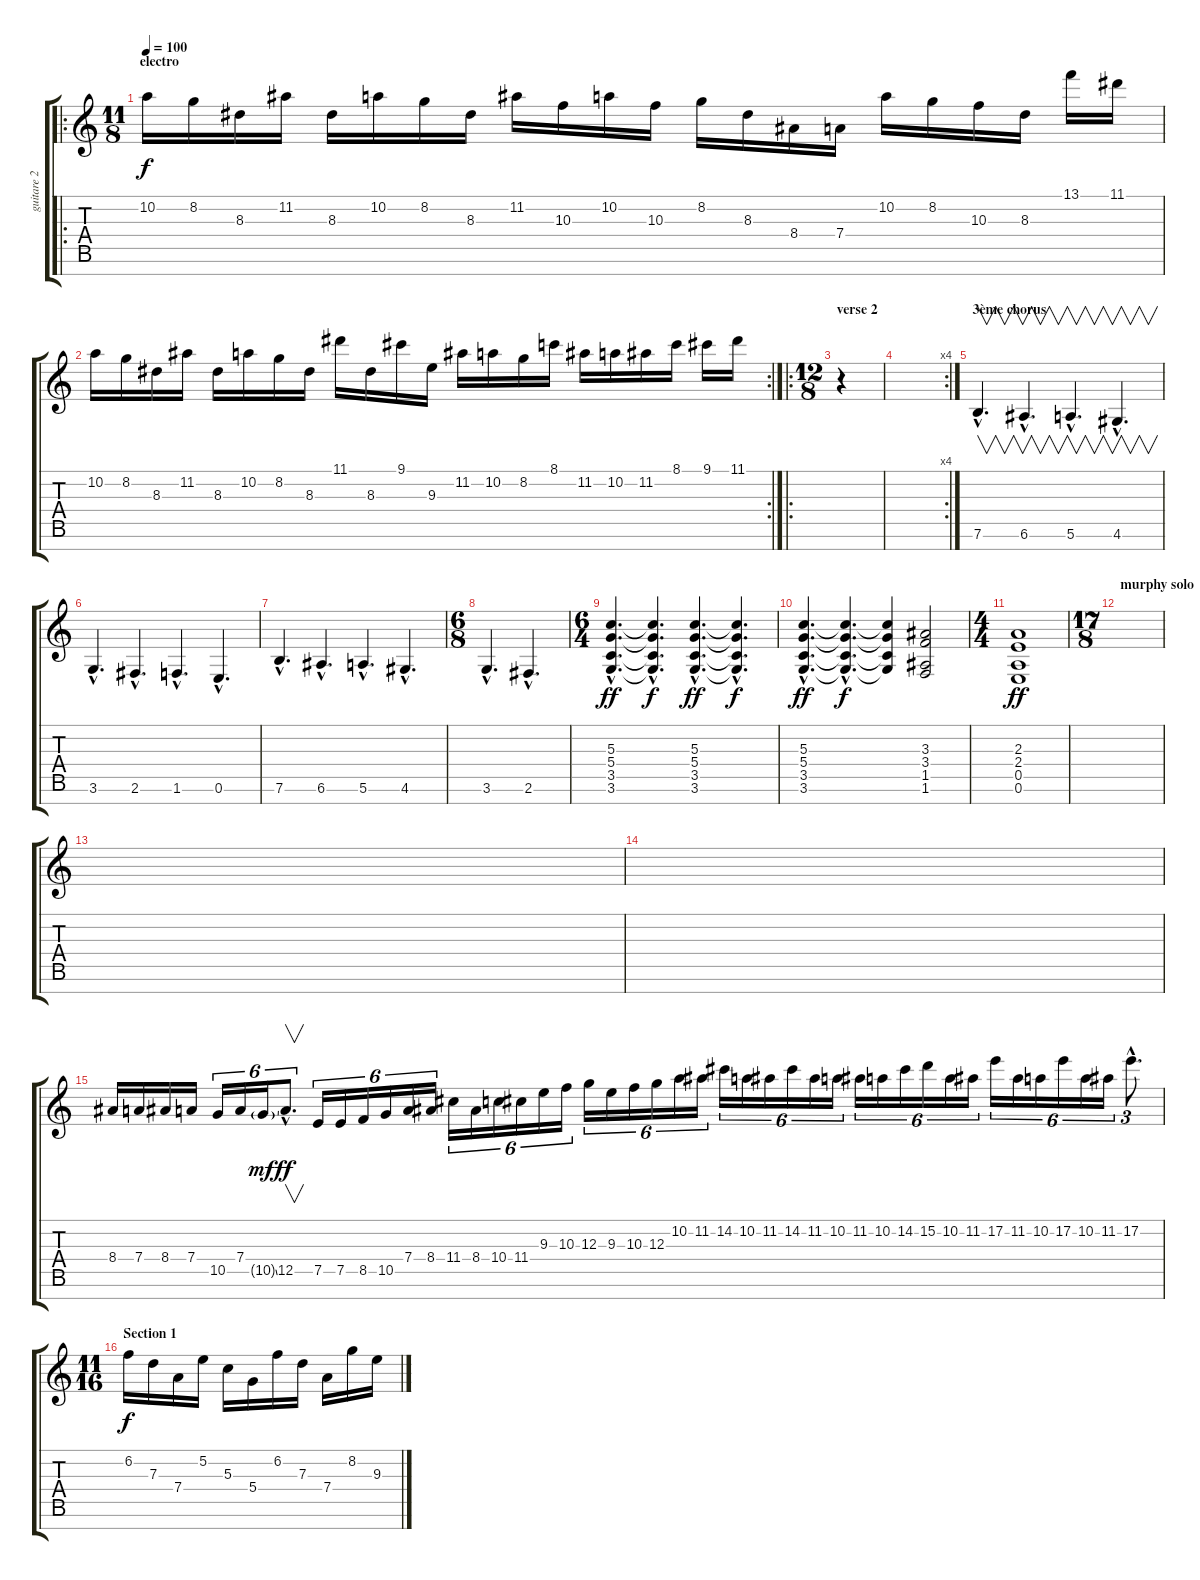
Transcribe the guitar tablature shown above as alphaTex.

\track ("guitare 2 " "guitare 2 ") {instrument distortionguitar}
\staff {score tabs}
\tuning (E4 B3 G3 D3 A2 E2 B1) {hide}
\ro
\ts (11 8)
\section ("" "electro")
\tempo 100
\clef g2
\ks c
10.2.16{dy f} 8.2.16 8.3.16 11.2.16 8.3.16 10.2.16 8.2.16 8.3.16 11.2.16 10.3.16 10.2.16 10.3.16 8.2.16 8.3.16 8.4.16 7.4.16 10.2.16 8.2.16 10.3.16 8.3.16 13.1.16 11.1.16 |
\rc 2
10.2.16 8.2.16 8.3.16 11.2.16 8.3.16 10.2.16 8.2.16 8.3.16 11.1.16 8.3.16 9.1.16 9.3.16 11.2.16 10.2.16 8.2.16 8.1.16 11.2.16 10.2.16 11.2.16 8.1.16 9.1.16 11.1.16 |
\ro
\ts (12 8)
\section ("" "verse 2")
r.4 |
\rc 4
|
\section ("" "3ème chorus")
7.6{hac}.4{v d} 6.6{hac}.4{v d} 5.6{hac}.4{v d} 4.6{hac}.4{v d} |
3.6{hac}.4{d} 2.6{hac}.4{d} 1.6{hac}.4{d} 0.6{hac}.4{d} |
7.6{hac}.4{d} 6.6{hac}.4{d} 5.6{hac}.4{d} 4.6{hac}.4{d} |
\ts (6 8)
3.6{hac}.4{d} 2.6{hac}.4{d} |
\ts (6 4)
(5.3{hac} 5.4{hac} 3.5{hac} 3.6{hac}).4{d dy ff} (5.3{hac t} 5.4{hac t} 3.5{hac t} 3.6{hac t}).4{d dy f} (5.3{hac} 5.4{hac} 3.5{hac} 3.6{hac}).4{d dy ff} (5.3{hac t} 5.4{hac t} 3.5{hac t} 3.6{hac t}).4{d dy f} |
(5.3{hac} 5.4{hac} 3.5{hac} 3.6{hac}).4{d dy ff} (5.3{hac t} 5.4{hac t} 3.5{hac t} 3.6{hac t}).4{d dy f} (5.3{t} 5.4{t} 3.5{t} 3.6{t}).4 (3.3 3.4 1.5 1.6).2 |
\ts (4 4)
(2.3 2.4 0.5 0.6).1{dy ff} |
\ts (17 8)
\section ("" "murphy solo")
|
|
|
8.4.16 7.4.16 8.4.16 7.4.16 10.5.16{tu (6 4)} 7.4.16{tu (6 4)} 10.5{ss g}.16{tu (6 4) dy mf} 12.5{hac}.8{v d tu (6 4) dy ff} 7.5.16{tu (6 4)} 7.5.16{tu (6 4)} 8.5.16{tu (6 4)} 10.5.16{tu (6 4)} 7.4.16{tu (6 4)} 8.4.16{tu (6 4)} 11.4.16{tu (6 4)} 8.4.16{tu (6 4)} 10.4.16{tu (6 4)} 11.4.16{tu (6 4)} 9.3.16{tu (6 4)} 10.3.16{tu (6 4)} 12.3.16{tu (6 4)} 9.3.16{tu (6 4)} 10.3.16{tu (6 4)} 12.3.16{tu (6 4)} 10.2.16{tu (6 4)} 11.2.16{tu (6 4)} 14.2.16{tu (6 4)} 10.2.16{tu (6 4)} 11.2.16{tu (6 4)} 14.2.16{tu (6 4)} 11.2.16{tu (6 4)} 10.2.16{tu (6 4)} 11.2.16{tu (6 4)} 10.2.16{tu (6 4)} 14.2.16{tu (6 4)} 15.2.16{tu (6 4)} 10.2.16{tu (6 4)} 11.2.16{tu (6 4)} 17.2.16{tu (6 4)} 11.2.16{tu (6 4)} 10.2.16{tu (6 4)} 17.2.16{tu (6 4)} 10.2.16{tu (6 4)} 11.2.16{tu (6 4)} 17.2{hac}.8{d tu (3 2)} |
\ts (11 16)
\section ("" "Section 1")
6.2.16{dy f} 7.3.16 7.4.16 5.2.16 5.3.16 5.4.16 6.2.16 7.3.16 7.4.16 8.2.16 9.3.16
